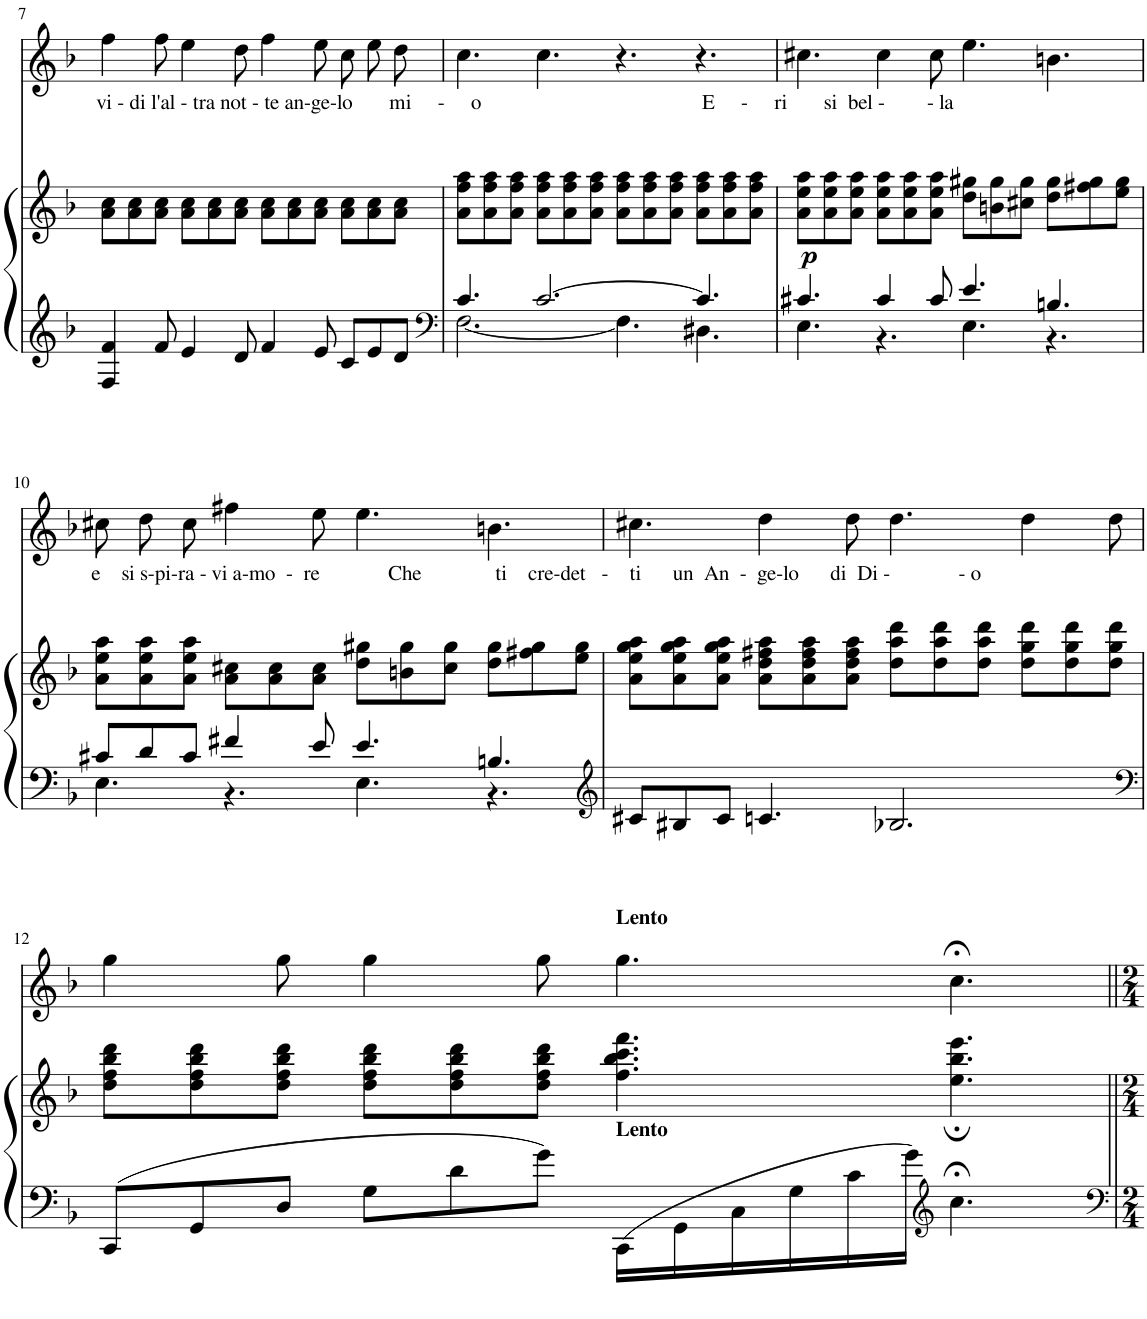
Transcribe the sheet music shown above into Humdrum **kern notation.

**kern	**kern	**dynam	**kern
*part2	*part2	*part2	*part1
*staff3	*staff2	*staff2/3	*staff1
*I"Piano	*	*	*I"Voice
*I'Pno	*	*	*
!!LO:PB:g=z
*clefG2	*clefG2	*	*clefG2
*k[b-]	*k[b-]	*	*k[b-]
*M12/8	*M12/8	*	*M12/8
=7	=7	=7	=7
!	!LO:TX:a:t=vi - di l'al - tra not - te an-ge-lo       mi     -     o                                          E     -     ri       si  bel -        - la	!	!
4F/ 4f/	8a\ 8cc\L	.	4ff\
.	8a\ 8cc\	.	.
8f/	8a\ 8cc\J	.	8ff\
4e/	8a\ 8cc\L	.	4ee\
.	8a\ 8cc\	.	.
8d/	8a\ 8cc\J	.	8dd\
4f/	8a\ 8cc\L	.	4ff\
.	8a\ 8cc\	.	.
8e/	8a\ 8cc\J	.	8ee\
8c/L	8a\ 8cc\L	.	8cc\L
8e/	8a\ 8cc\	.	8ee\
8d/J	8a\ 8cc\J	.	8dd\J
=8	=8	=8	=8
*clefF4	*	*	*
*^	*	*	*
4.c/	[2.F\	8a\ 8ff\ 8aa\L	.	4.cc\
.	.	8a\ 8ff\ 8aa\	.	.
.	.	8a\ 8ff\ 8aa\J	.	.
[2.c/	.	8a\ 8ff\ 8aa\L	.	4.cc\
.	.	8a\ 8ff\ 8aa\	.	.
.	.	8a\ 8ff\ 8aa\J	.	.
.	4.F\]	8a\ 8ff\ 8aa\L	.	4.r
.	.	8a\ 8ff\ 8aa\	.	.
.	.	8a\ 8ff\ 8aa\J	.	.
4.c/]	4.D#X\	8a\ 8ff\ 8aa\L	.	4.r
.	.	8a\ 8ff\ 8aa\	.	.
.	.	8a\ 8ff\ 8aa\J	.	.
=9	=9	=9	=9	=9
!	!	!	!LO:DY:b	!
4.c#X/	4.E\	8a\ 8ee\ 8aa\L	p	4.cc#X\
.	.	8a\ 8ee\ 8aa\	.	.
.	.	8a\ 8ee\ 8aa\J	.	.
4c#/	4.r	8a\ 8ee\ 8aa\L	.	4cc#\
.	.	8a\ 8ee\ 8aa\	.	.
8c#/	.	8a\ 8ee\ 8aa\J	.	8cc#\
4.e/	4.E\	8dd\ 8gg#X\L	.	4.ee\
.	.	8bn\ 8gg#\	.	.
.	.	8cc#X\ 8gg#\J	.	.
4.Bn/	4.r	8dd\ 8gg#\L	.	4.bn\
.	.	8ff#X\ 8gg#\	.	.
.	.	8ee\ 8gg#\J	.	.
!!LO:LB:g=z
=10	=10	=10	=10	=10
!	!	!LO:TX:a:t=e    si s-pi-ra - vi a-mo  -  re             Che              ti    cre-det   -    ti      un  An  -  ge-lo      di  Di -             - o	!	!
8c#X/L	4.E\	8a\ 8ee\ 8aa\L	.	8cc#X\L
8d/	.	8a\ 8ee\ 8aa\	.	8dd\
8c#/J	.	8a\ 8ee\ 8aa\J	.	8cc#\J
4f#X/	4.r	8a\ 8cc#X\L	.	4ff#X\
.	.	8a\ 8cc#\	.	.
8e/	.	8a\ 8cc#\J	.	8ee\
4.e/	4.E\	8dd\ 8gg#X\L	.	4.ee\
.	.	8bn\ 8gg#\	.	.
.	.	8cc#\ 8gg#\J	.	.
4.Bn/	4.r	8dd\ 8gg#\L	.	4.bn\
.	.	8ff#X\ 8gg#\	.	.
.	.	8ee\ 8gg#\J	.	.
*v	*v	*	*	*
=11	=11	=11	=11
*clefG2	*	*	*
8c#X/L	8a\ 8ee\ 8gg\ 8aa\L	.	4.cc#X\
8B#X/	8a\ 8ee\ 8gg\ 8aa\	.	.
8c#/J	8a\ 8ee\ 8gg\ 8aa\J	.	.
4.cn/	8a\ 8dd\ 8ff#X\ 8aa\L	.	4dd\
.	8a\ 8dd\ 8ff#\ 8aa\	.	.
.	8a\ 8dd\ 8ff#\ 8aa\J	.	8dd\
2.B-X/	8dd\ 8aa\ 8ddd\L	.	4.dd\
.	8dd\ 8aa\ 8ddd\	.	.
.	8dd\ 8aa\ 8ddd\J	.	.
.	8dd\ 8gg\ 8ddd\L	.	4dd\
.	8dd\ 8gg\ 8ddd\	.	.
.	8dd\ 8gg\ 8ddd\J	.	8dd\
!!LO:LB:g=z
=12	=12	=12	=12
*clefF4	*	*	*
8CC/L	8dd\ 8ff\ 8bb-\ 8ddd\L	.	4gg\
8GG/	8dd\ 8ff\ 8bb-\ 8ddd\	.	.
8D/J	8dd\ 8ff\ 8bb-\ 8ddd\J	.	8gg\
8G\L	8dd\ 8ff\ 8bb-\ 8ddd\L	.	4gg\
8d\	8dd\ 8ff\ 8bb-\ 8ddd\	.	.
8g\J	8dd\ 8ff\ 8bb-\ 8ddd\J	.	8gg\
!	!	!	!LO:TX:a:B:t=Lento
!LO:TX:a:B:t=Lento	!	!	!
16CC\LL	4.ff\ 4.bb-\ 4.ccc\ 4.fff\	.	4.gg\
16GG\	.	.	.
16C\	.	.	.
16G\	.	.	.
16c\	.	.	.
16g\JJ	.	.	.
*clefG2	*	*	*
4.cc;<\	4.ee\; 4.bb-\; 4.eee\;	.	4.cc;<\
=||	=||	=||	=||
*-	*-	*-	*-
